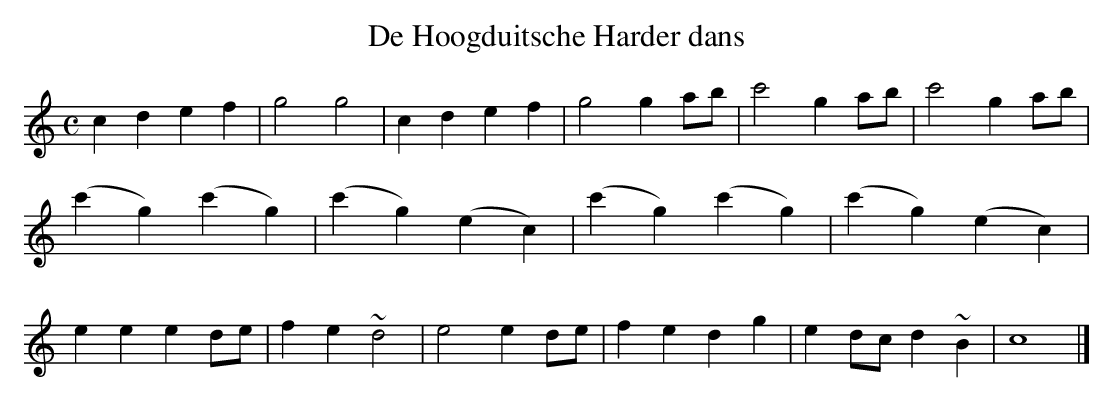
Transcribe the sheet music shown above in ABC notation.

X:1
T:De Hoogduitsche Harder dans
M:C
K:Cmaj
c2d2e2f2|g4g4|c2d2e2f2|g4g2ab|c'4g2ab|c'4g2ab|
(c'2g2)(c'2g2)|(c'2g2)(e2c2)|(c'2g2)(c'2g2)|(c'2g2)(e2c2)|
e2e2e2de|f2e2~d4|e4e2de|f2e2d2g2|e2dcd2~B2|c8|]
